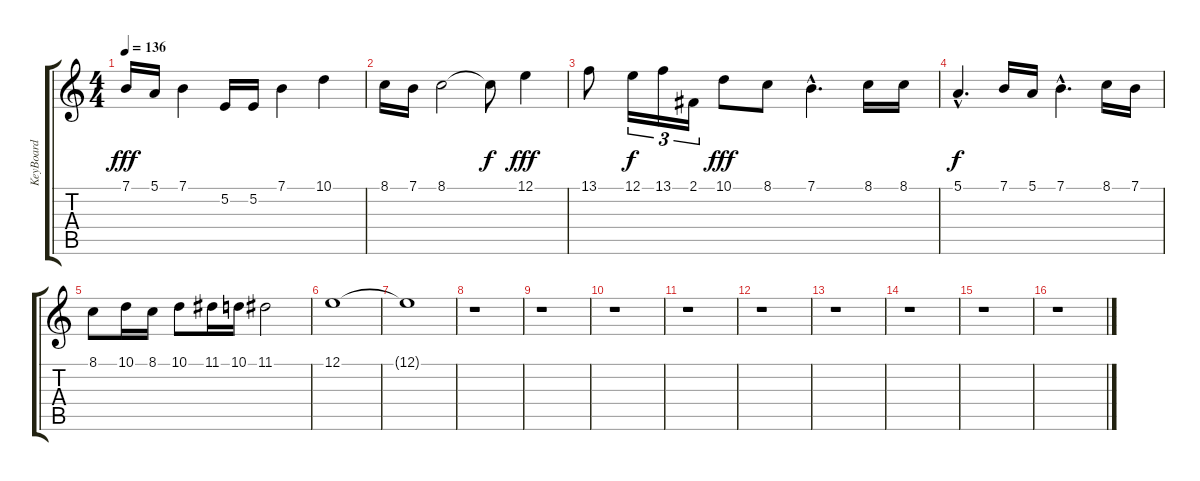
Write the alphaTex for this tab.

\track ("KeyBoard" "KeyBoard") {instrument churchorgan}
\staff {score tabs}
\tuning (E4 B3 G3 D3 A2 E2) {hide}
\ts (4 4)
\tempo 136
\clef g2
\ks c
7.1.16{dy fff} 5.1.16 7.1.4 5.2.16 5.2.16 7.1.4 10.1.4 |
8.1.16 7.1.16 8.1.2 8.1{t}.8{dy f} 12.1.4{dy fff} |
13.1.8 12.1.16{tu (3 2) dy f} 13.1.16{tu (3 2)} 2.1.16{tu (3 2)} 10.1.8{dy fff} 8.1.8 7.1{hac}.4{d} 8.1.16 8.1.16 |
5.1{hac}.4{d dy f} 7.1.16 5.1.16 7.1{hac}.4{d} 8.1.16 7.1.16 |
8.1.8 10.1.16 8.1.16 10.1.8 11.1.16 10.1.16 11.1.2 |
12.1.1 |
12.1{t}.1 |
r.1 |
r.1 |
r.1 |
r.1 |
r.1 |
r.1 |
r.1 |
r.1 |
r.1
